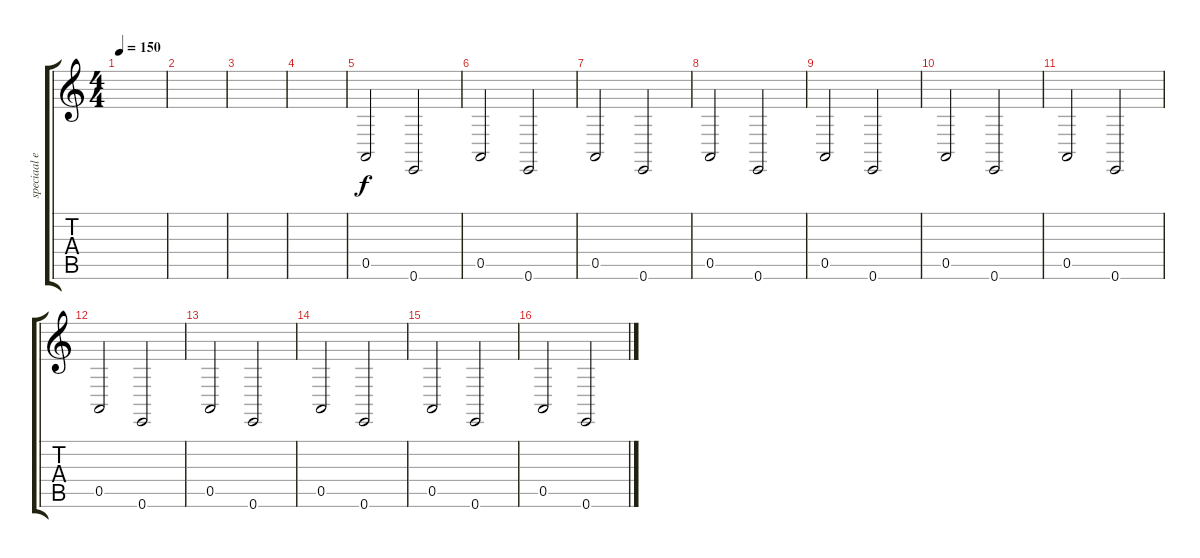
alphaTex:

\track ("speciaal effect percussie" "speciaal e") {instrument seashore}
\staff {score tabs}
\tuning (E4 B3 G3 D3 A2 E2) {hide}
\ts (4 4)
\tempo 150
\clef g2
\ks c
|
|
|
|
0.5.2 0.6.2 |
0.5.2 0.6.2 |
0.5.2 0.6.2 |
0.5.2 0.6.2 |
0.5.2 0.6.2 |
0.5.2 0.6.2 |
0.5.2 0.6.2 |
0.5.2 0.6.2 |
0.5.2 0.6.2 |
0.5.2 0.6.2 |
0.5.2 0.6.2 |
0.5.2 0.6.2
